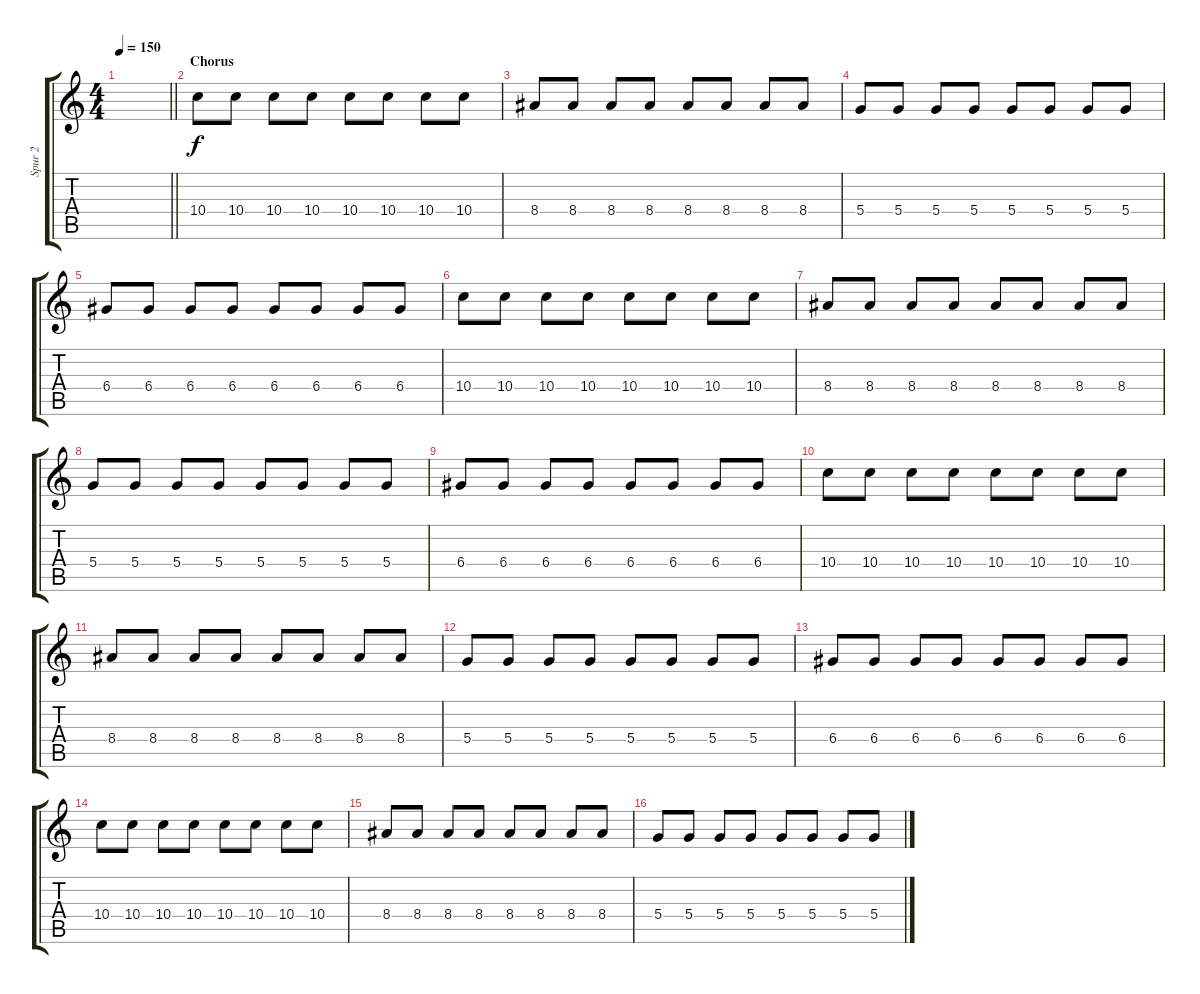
\track ("Spur 2" "Spur 2") {instrument electricguitarjazz}
\staff {score tabs}
\tuning (E4 B3 G3 D3 A2 E2) {hide}
\ts (4 4)
\tempo 150
\clef g2
\barLineRight lightlight
\ks c
|
\section ("" "Chorus")
10.4.8 10.4.8 10.4.8 10.4.8 10.4.8 10.4.8 10.4.8 10.4.8 |
8.4.8 8.4.8 8.4.8 8.4.8 8.4.8 8.4.8 8.4.8 8.4.8 |
5.4.8 5.4.8 5.4.8 5.4.8 5.4.8 5.4.8 5.4.8 5.4.8 |
6.4.8 6.4.8 6.4.8 6.4.8 6.4.8 6.4.8 6.4.8 6.4.8 |
10.4.8 10.4.8 10.4.8 10.4.8 10.4.8 10.4.8 10.4.8 10.4.8 |
8.4.8 8.4.8 8.4.8 8.4.8 8.4.8 8.4.8 8.4.8 8.4.8 |
5.4.8 5.4.8 5.4.8 5.4.8 5.4.8 5.4.8 5.4.8 5.4.8 |
6.4.8 6.4.8 6.4.8 6.4.8 6.4.8 6.4.8 6.4.8 6.4.8 |
10.4.8 10.4.8 10.4.8 10.4.8 10.4.8 10.4.8 10.4.8 10.4.8 |
8.4.8 8.4.8 8.4.8 8.4.8 8.4.8 8.4.8 8.4.8 8.4.8 |
5.4.8 5.4.8 5.4.8 5.4.8 5.4.8 5.4.8 5.4.8 5.4.8 |
6.4.8 6.4.8 6.4.8 6.4.8 6.4.8 6.4.8 6.4.8 6.4.8 |
10.4.8 10.4.8 10.4.8 10.4.8 10.4.8 10.4.8 10.4.8 10.4.8 |
8.4.8 8.4.8 8.4.8 8.4.8 8.4.8 8.4.8 8.4.8 8.4.8 |
5.4.8 5.4.8 5.4.8 5.4.8 5.4.8 5.4.8 5.4.8 5.4.8
